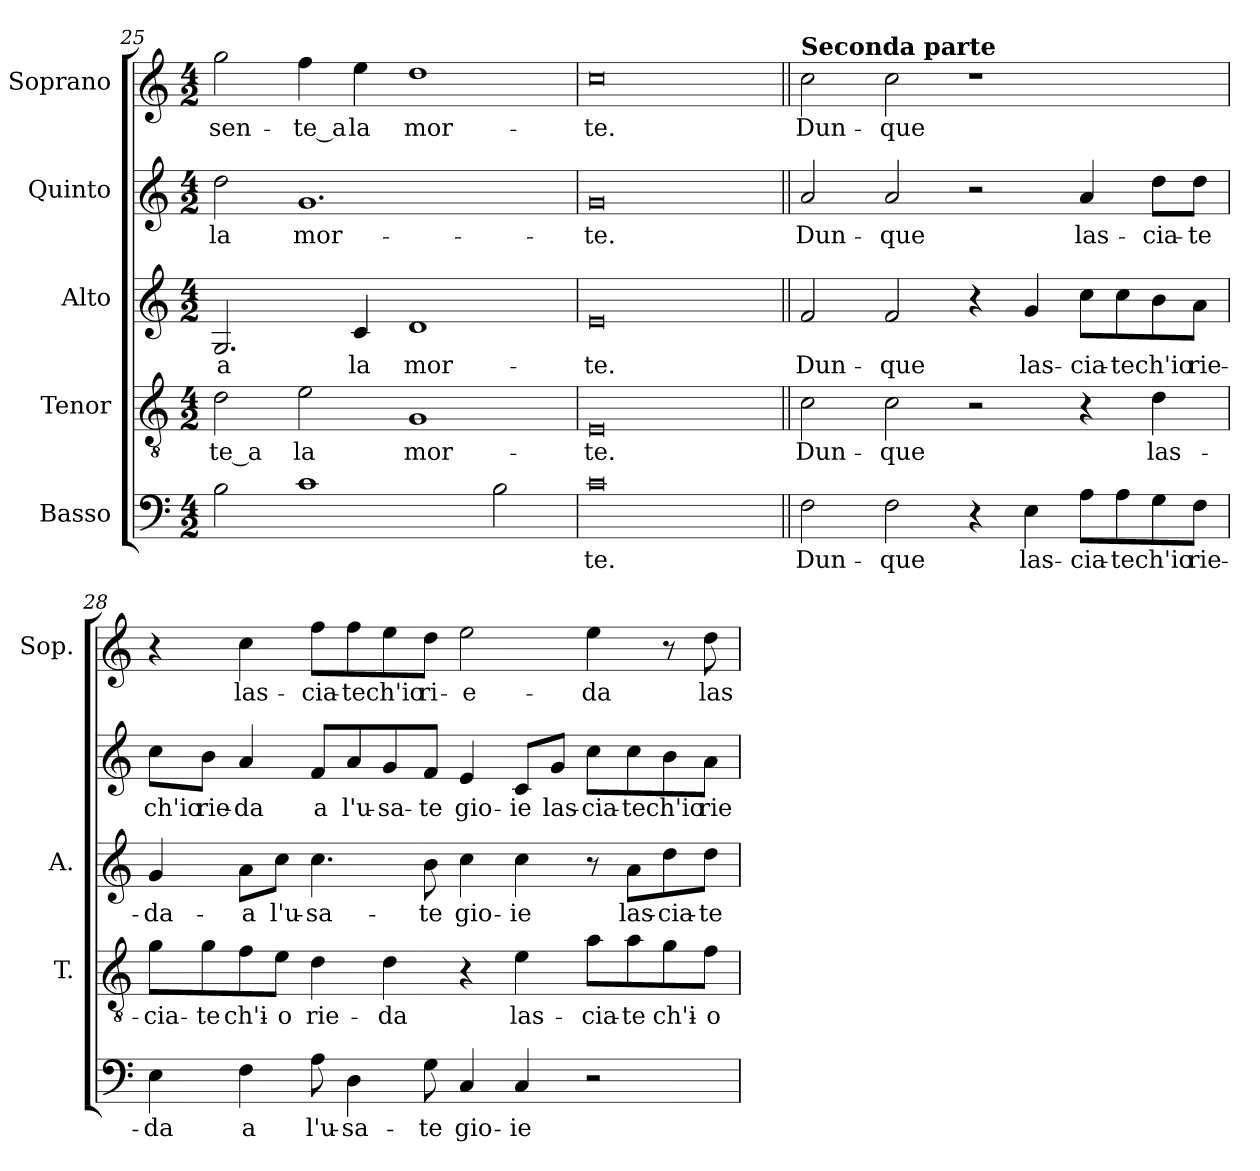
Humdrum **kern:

**kern	**text	**kern	**text	**kern	**text	**kern	**text	**kern	**text
*part5	*part5	*part4	*part4	*part3	*part3	*part2	*part2	*part1	*part1
*staff5	*staff5	*staff4	*staff4	*staff3	*staff3	*staff2	*staff2	*staff1	*staff1
*I"Basso	*	*I"Tenor	*	*I"Alto	*	*I"Quinto	*	*I"Soprano	*
*	*	*I'T.	*	*I'A.	*	*	*	*I'Sop.	*
*clefF4	*	*clefGv2	*	*clefG2	*	*clefG2	*	*clefG2	*
*	*	*ITrd7c12	*	*	*	*	*	*	*
*k[]	*	*k[]	*	*k[]	*	*k[]	*	*k[]	*
*C:	*	*C:	*	*C:	*	*C:	*	*C:	*
*M4/2	*	*M4/2	*	*M4/2	*	*M4/2	*	*M4/2	*
=25	=25	=25	=25	=25	=25	=25	=25	=25	=25
!	!	!	!LO:LY:b:color=#000000	!	!	!	!	!	!
!	!	!	!	!	!LO:LY:b:color=#000000	!	!	!	!
!	!	!	!	!	!	!	!LO:LY:b:color=#000000	!	!
!	!	!	!	!	!	!	!	!	!LO:LY:b:color=#000000
2Bi\	.	2Di\	-te_a	2.Gi/	a	2ddi\	la	2ggi\	-sen-
!	!	!	!LO:LY:b:color=#000000	!	!	!	!	!	!
!	!	!	!	!	!	!	!LO:LY:b:color=#000000	!	!
!	!	!	!	!	!	!	!	!	!LO:LY:b:color=#000000
1ci	.	2Ei\	la	.	.	1.gi	mor-	4ffi\	-te_a
!	!	!	!	!	!LO:LY:b:color=#000000	!	!	!	!
!	!	!	!	!	!	!	!	!	!LO:LY:b:color=#000000
.	.	.	.	4ci/	la	.	.	4eei\	la
!	!	!	!LO:LY:b:color=#000000	!	!	!	!	!	!
!	!	!	!	!	!LO:LY:b:color=#000000	!	!	!	!
!	!	!	!	!	!	!	!	!	!LO:LY:b:color=#000000
.	.	1GGi	mor-	1di	mor-	.	.	1ddi	mor-
2Bi\	.	.	.	.	.	.	.	.	.
=26	=26	=26	=26	=26	=26	=26	=26	=26	=26
!	!LO:LY:b:color=#000000	!	!	!	!	!	!	!	!
!	!	!	!LO:LY:b:color=#000000	!	!	!	!	!	!
!	!	!	!	!	!LO:LY:b:color=#000000	!	!	!	!
!	!	!	!	!	!	!	!LO:LY:b:color=#000000	!	!
!	!	!	!	!	!	!	!	!	!LO:LY:b:color=#000000
0ci	-te.	0EEi	-te.	0ei	-te.	0gi	-te.	0cci	-te.
=27||	=27||	=27||	=27||	=27||	=27||	=27||	=27||	=27||	=27||
!	!LO:LY:b:color=#000000	!	!	!	!	!	!	!	!
!	!	!	!LO:LY:b:color=#000000	!	!	!	!	!	!
!	!	!	!	!	!LO:LY:b:color=#000000	!	!	!	!
!	!	!	!	!	!	!	!LO:LY:b:color=#000000	!	!
!	!	!	!	!	!	!	!	!LO:TX:a:B:t=Seconda parte	!
!	!	!	!	!	!	!	!	!	!LO:LY:b:color=#000000
2Fi\	Dun-	2Ci\	Dun-	2fi/	Dun-	2ai/	Dun-	2cci\	Dun-
!	!LO:LY:b:color=#000000	!	!	!	!	!	!	!	!
!	!	!	!LO:LY:b:color=#000000	!	!	!	!	!	!
!	!	!	!	!	!LO:LY:b:color=#000000	!	!	!	!
!	!	!	!	!	!	!	!LO:LY:b:color=#000000	!	!
!	!	!	!	!	!	!	!	!	!LO:LY:b:color=#000000
2Fi\	-que	2Ci\	-que	2fi/	-que	2ai/	-que	2cci\	-que
4r	.	2r	.	4r	.	2r	.	1r	.
!	!LO:LY:b:color=#000000	!	!	!	!	!	!	!	!
!	!	!	!	!	!LO:LY:b:color=#000000	!	!	!	!
4Ei\	las-	.	.	4gi/	las-	.	.	.	.
!	!LO:LY:b:color=#000000	!	!	!	!	!	!	!	!
!	!	!	!	!	!LO:LY:b:color=#000000	!	!	!	!
!	!	!	!	!	!	!	!LO:LY:b:color=#000000	!	!
8Ai\L	-cia-	4r	.	8cci\L	-cia-	4ai/	las-	.	.
!	!LO:LY:b:color=#000000	!	!	!	!	!	!	!	!
!	!	!	!	!	!LO:LY:b:color=#000000	!	!	!	!
8Ai\	-te	.	.	8cci\	-te	.	.	.	.
!	!LO:LY:b:color=#000000	!	!	!	!	!	!	!	!
!	!	!	!LO:LY:b:color=#000000	!	!	!	!	!	!
!	!	!	!	!	!LO:LY:b:color=#000000	!	!	!	!
!	!	!	!	!	!	!	!LO:LY:b:color=#000000	!	!
8Gi\	ch'io	4Di\	las-	8bi\	ch'io	8ddi\L	-cia-	.	.
!	!LO:LY:b:color=#000000	!	!	!	!	!	!	!	!
!	!	!	!	!	!LO:LY:b:color=#000000	!	!	!	!
!	!	!	!	!	!	!	!LO:LY:b:color=#000000	!	!
8Fi\J	rie-	.	.	8ai\J	rie-	8ddi\J	-te	.	.
!!LO:LB:g=z
=28	=28	=28	=28	=28	=28	=28	=28	=28	=28
!	!LO:LY:b:color=#000000	!	!	!	!	!	!	!	!
!	!	!	!LO:LY:b:color=#000000	!	!	!	!	!	!
!	!	!	!	!	!LO:LY:b:color=#000000	!	!	!	!
!	!	!	!	!	!	!	!LO:LY:b:color=#000000	!	!
4Ei\	-da	8Gi\L	-cia-	4gi/	-da-	8cci\L	ch'io	4r	.
!	!	!	!LO:LY:b:color=#000000	!	!	!	!	!	!
!	!	!	!	!	!	!	!LO:LY:b:color=#000000	!	!
.	.	8Gi\	-te	.	.	8bi\J	rie-	.	.
!	!LO:LY:b:color=#000000	!	!	!	!	!	!	!	!
!	!	!	!LO:LY:b:color=#000000	!	!	!	!	!	!
!	!	!	!	!	!LO:LY:b:color=#000000	!	!	!	!
!	!	!	!	!	!	!	!LO:LY:b:color=#000000	!	!
!	!	!	!	!	!	!	!	!	!LO:LY:b:color=#000000
4Fi\	a	8Fi\	ch'i-	8ai\L	-a	4ai/	-da	4cci\	las-
!	!	!	!LO:LY:b:color=#000000	!	!	!	!	!	!
!	!	!	!	!	!LO:LY:b:color=#000000	!	!	!	!
.	.	8Ei\J	-o	8cci\J	l'u-	.	.	.	.
!	!LO:LY:b:color=#000000	!	!	!	!	!	!	!	!
!	!	!	!LO:LY:b:color=#000000	!	!	!	!	!	!
!	!	!	!	!	!LO:LY:b:color=#000000	!	!	!	!
!	!	!	!	!	!	!	!LO:LY:b:color=#000000	!	!
!	!	!	!	!	!	!	!	!	!LO:LY:b:color=#000000
8Ai\	l'u-	4Di\	rie-	4.cci\	-sa-	8fi/L	a	8ffi\L	-cia-
!	!LO:LY:b:color=#000000	!	!	!	!	!	!	!	!
!	!	!	!	!	!	!	!LO:LY:b:color=#000000	!	!
!	!	!	!	!	!	!	!	!	!LO:LY:b:color=#000000
4Di\	-sa-	.	.	.	.	8ai/	l'u-	8ffi\	-te
!	!	!	!LO:LY:b:color=#000000	!	!	!	!	!	!
!	!	!	!	!	!	!	!LO:LY:b:color=#000000	!	!
!	!	!	!	!	!	!	!	!	!LO:LY:b:color=#000000
.	.	4Di\	-da	.	.	8gi/	-sa-	8eei\	ch'io
!	!LO:LY:b:color=#000000	!	!	!	!	!	!	!	!
!	!	!	!	!	!LO:LY:b:color=#000000	!	!	!	!
!	!	!	!	!	!	!	!LO:LY:b:color=#000000	!	!
!	!	!	!	!	!	!	!	!	!LO:LY:b:color=#000000
8Gi\	-te	.	.	8bi\	-te	8fi/J	-te	8ddi\J	ri-
!	!LO:LY:b:color=#000000	!	!	!	!	!	!	!	!
!	!	!	!	!	!LO:LY:b:color=#000000	!	!	!	!
!	!	!	!	!	!	!	!LO:LY:b:color=#000000	!	!
!	!	!	!	!	!	!	!	!	!LO:LY:b:color=#000000
4Ci/	gio-	4r	.	4cci\	gio-	4ei/	gio-	2eei\	-e-
!	!LO:LY:b:color=#000000	!	!	!	!	!	!	!	!
!	!	!	!LO:LY:b:color=#000000	!	!	!	!	!	!
!	!	!	!	!	!LO:LY:b:color=#000000	!	!	!	!
!	!	!	!	!	!	!	!LO:LY:b:color=#000000	!	!
4Ci/	-ie	4Ei\	las-	4cci\	-ie	8ci/L	-ie	.	.
!	!	!	!	!	!	!	!LO:LY:b:color=#000000	!	!
.	.	.	.	.	.	8gi/J	las-	.	.
!	!	!	!LO:LY:b:color=#000000	!	!	!	!	!	!
!	!	!	!	!	!	!	!LO:LY:b:color=#000000	!	!
!	!	!	!	!	!	!	!	!	!LO:LY:b:color=#000000
2r	.	8Ai\L	-cia-	8r	.	8cci\L	-cia-	4eei\	-da
!	!	!	!LO:LY:b:color=#000000	!	!	!	!	!	!
!	!	!	!	!	!LO:LY:b:color=#000000	!	!	!	!
!	!	!	!	!	!	!	!LO:LY:b:color=#000000	!	!
.	.	8Ai\	-te	8ai\L	las-	8cci\	-te	.	.
!	!	!	!LO:LY:b:color=#000000	!	!	!	!	!	!
!	!	!	!	!	!LO:LY:b:color=#000000	!	!	!	!
!	!	!	!	!	!	!	!LO:LY:b:color=#000000	!	!
.	.	8Gi\	ch'i-	8ddi\	-cia-	8bi\	ch'io	8r	.
!	!	!	!LO:LY:b:color=#000000	!	!	!	!	!	!
!	!	!	!	!	!LO:LY:b:color=#000000	!	!	!	!
!	!	!	!	!	!	!	!LO:LY:b:color=#000000	!	!
!	!	!	!	!	!	!	!	!	!LO:LY:b:color=#000000
.	.	8Fi\J	-o	8ddi\J	-te	8ai\J	rie-	8ddi\	las-
=	=	=	=	=	=	=	=	=	=
*-	*-	*-	*-	*-	*-	*-	*-	*-	*-
